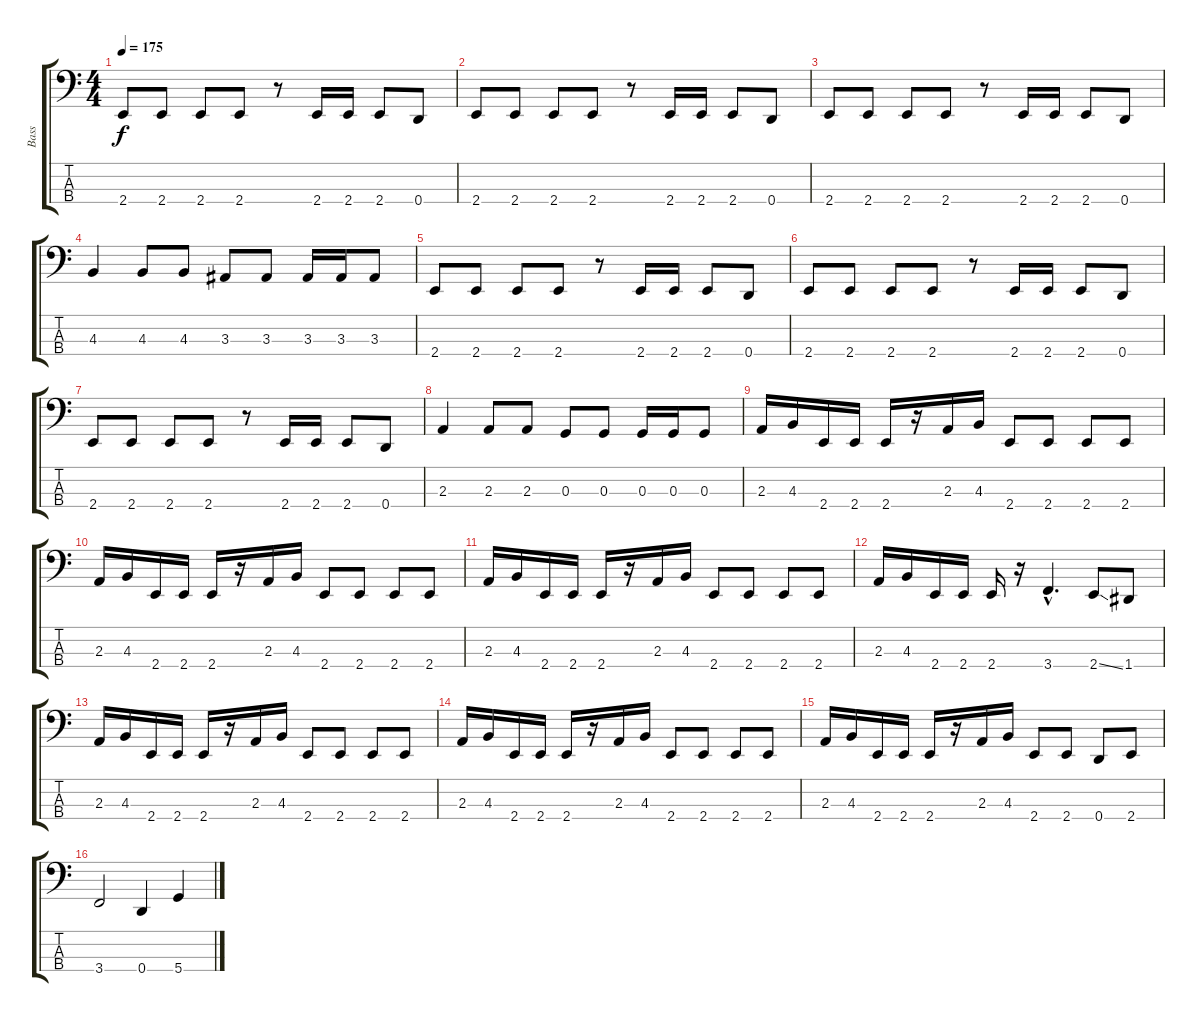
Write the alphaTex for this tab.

\track ("Bass" "Bass") {instrument slapbass1}
\staff {score tabs}
\tuning (F2 C2 G1 D1) {hide}
\ts (4 4)
\tempo 175
\clef f4
\ks c
2.4.8{dy f} 2.4.8 2.4.8 2.4.8 r.8 2.4.16 2.4.16 2.4.8 0.4.8 |
2.4.8 2.4.8 2.4.8 2.4.8 r.8 2.4.16 2.4.16 2.4.8 0.4.8 |
2.4.8 2.4.8 2.4.8 2.4.8 r.8 2.4.16 2.4.16 2.4.8 0.4.8 |
4.3.4 4.3.8 4.3.8 3.3.8 3.3.8 3.3.16 3.3.16 3.3.8 |
2.4.8 2.4.8 2.4.8 2.4.8 r.8 2.4.16 2.4.16 2.4.8 0.4.8 |
2.4.8 2.4.8 2.4.8 2.4.8 r.8 2.4.16 2.4.16 2.4.8 0.4.8 |
2.4.8 2.4.8 2.4.8 2.4.8 r.8 2.4.16 2.4.16 2.4.8 0.4.8 |
2.3.4 2.3.8 2.3.8 0.3.8 0.3.8 0.3.16 0.3.16 0.3.8 |
2.3.16 4.3.16 2.4.16 2.4.16 2.4.16 r.16 2.3.16 4.3.16 2.4.8 2.4.8 2.4.8 2.4.8 |
2.3.16 4.3.16 2.4.16 2.4.16 2.4.16 r.16 2.3.16 4.3.16 2.4.8 2.4.8 2.4.8 2.4.8 |
2.3.16 4.3.16 2.4.16 2.4.16 2.4.16 r.16 2.3.16 4.3.16 2.4.8 2.4.8 2.4.8 2.4.8 |
2.3.16 4.3.16 2.4.16 2.4.16 2.4.16 r.16 3.4{hac}.4{d} 2.4{ss}.8 1.4.8 |
2.3.16 4.3.16 2.4.16 2.4.16 2.4.16 r.16 2.3.16 4.3.16 2.4.8 2.4.8 2.4.8 2.4.8 |
2.3.16 4.3.16 2.4.16 2.4.16 2.4.16 r.16 2.3.16 4.3.16 2.4.8 2.4.8 2.4.8 2.4.8 |
2.3.16 4.3.16 2.4.16 2.4.16 2.4.16 r.16 2.3.16 4.3.16 2.4.8 2.4.8 0.4.8 2.4.8 |
3.4.2 0.4.4 5.4.4
